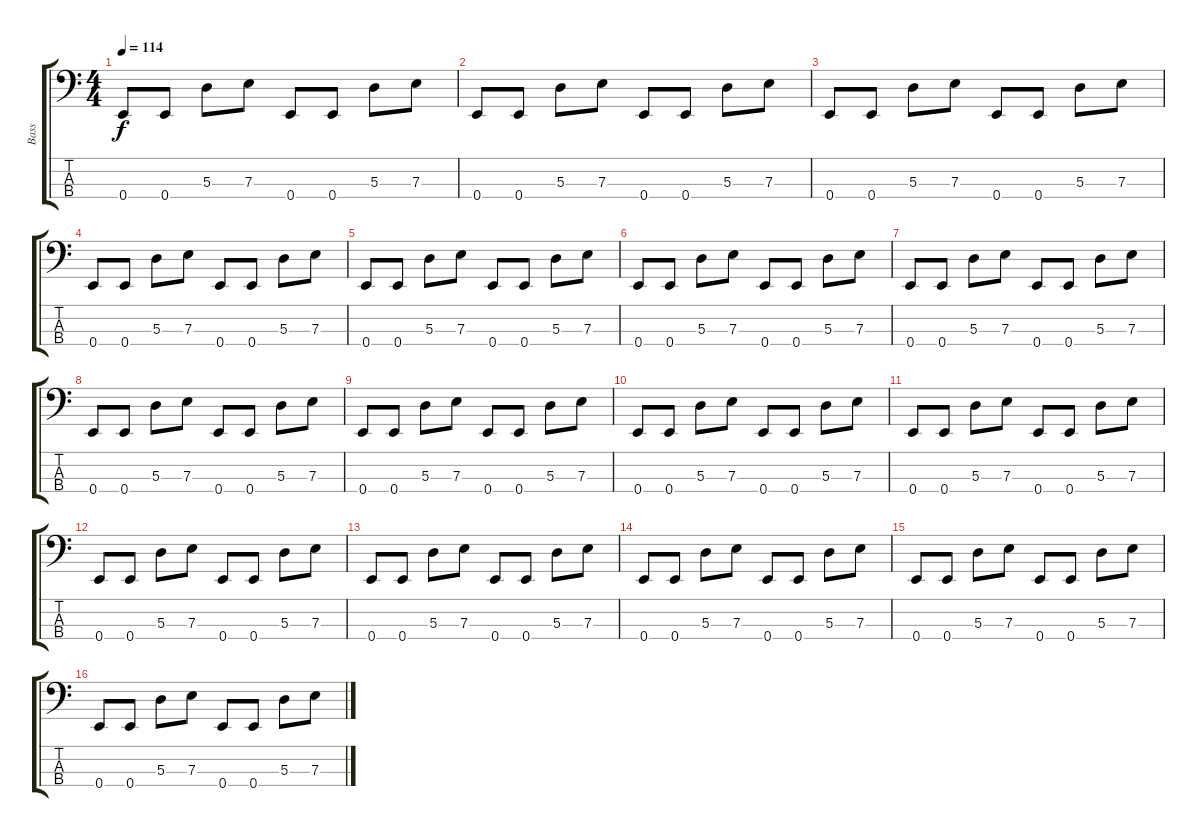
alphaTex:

\track ("Bass" "Bass") {instrument electricbassfinger}
\staff {score tabs}
\tuning (G2 D2 A1 E1) {hide}
\ts (4 4)
\tempo 114
\clef f4
\ks c
0.4.8{dy f} 0.4.8 5.3.8 7.3.8 0.4.8 0.4.8 5.3.8 7.3.8 |
0.4.8 0.4.8 5.3.8 7.3.8 0.4.8 0.4.8 5.3.8 7.3.8 |
0.4.8 0.4.8 5.3.8 7.3.8 0.4.8 0.4.8 5.3.8 7.3.8 |
0.4.8 0.4.8 5.3.8 7.3.8 0.4.8 0.4.8 5.3.8 7.3.8 |
0.4.8 0.4.8 5.3.8 7.3.8 0.4.8 0.4.8 5.3.8 7.3.8 |
0.4.8 0.4.8 5.3.8 7.3.8 0.4.8 0.4.8 5.3.8 7.3.8 |
0.4.8 0.4.8 5.3.8 7.3.8 0.4.8 0.4.8 5.3.8 7.3.8 |
0.4.8 0.4.8 5.3.8 7.3.8 0.4.8 0.4.8 5.3.8 7.3.8 |
0.4.8 0.4.8 5.3.8 7.3.8 0.4.8 0.4.8 5.3.8 7.3.8 |
0.4.8 0.4.8 5.3.8 7.3.8 0.4.8 0.4.8 5.3.8 7.3.8 |
0.4.8 0.4.8 5.3.8 7.3.8 0.4.8 0.4.8 5.3.8 7.3.8 |
0.4.8 0.4.8 5.3.8 7.3.8 0.4.8 0.4.8 5.3.8 7.3.8 |
0.4.8 0.4.8 5.3.8 7.3.8 0.4.8 0.4.8 5.3.8 7.3.8 |
0.4.8 0.4.8 5.3.8 7.3.8 0.4.8 0.4.8 5.3.8 7.3.8 |
0.4.8 0.4.8 5.3.8 7.3.8 0.4.8 0.4.8 5.3.8 7.3.8 |
0.4.8 0.4.8 5.3.8 7.3.8 0.4.8 0.4.8 5.3.8 7.3.8
